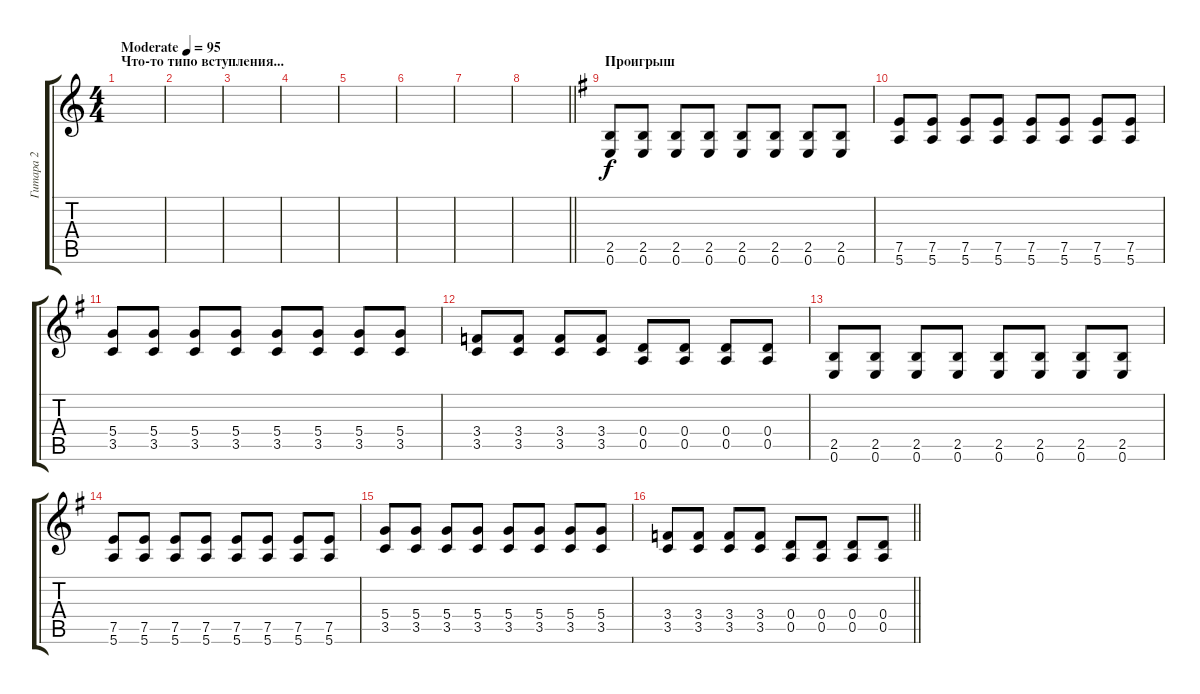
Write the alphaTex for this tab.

\track ("Гитара 2" "Гитара 2") {instrument overdrivenguitar}
\staff {score tabs}
\tuning (E4 B3 G3 D3 A2 E2) {hide}
\ts (4 4)
\section ("" "Что-то типо вступления...")
\tempo (95 "Moderate")
\clef g2
\ks c
|
|
|
|
|
|
|
\barLineRight lightlight
|
\section ("" "Проигрыш")
\ks eminor
(2.5 0.6).8 (2.5 0.6).8 (2.5 0.6).8 (2.5 0.6).8 (2.5 0.6).8 (2.5 0.6).8 (2.5 0.6).8 (2.5 0.6).8 |
(7.5 5.6).8 (7.5 5.6).8 (7.5 5.6).8 (7.5 5.6).8 (7.5 5.6).8 (7.5 5.6).8 (7.5 5.6).8 (7.5 5.6).8 |
(5.4 3.5).8 (5.4 3.5).8 (5.4 3.5).8 (5.4 3.5).8 (5.4 3.5).8 (5.4 3.5).8 (5.4 3.5).8 (5.4 3.5).8 |
(3.4 3.5).8 (3.4 3.5).8 (3.4 3.5).8 (3.4 3.5).8 (0.4 0.5).8 (0.4 0.5).8 (0.4 0.5).8 (0.4 0.5).8 |
(2.5 0.6).8 (2.5 0.6).8 (2.5 0.6).8 (2.5 0.6).8 (2.5 0.6).8 (2.5 0.6).8 (2.5 0.6).8 (2.5 0.6).8 |
(7.5 5.6).8 (7.5 5.6).8 (7.5 5.6).8 (7.5 5.6).8 (7.5 5.6).8 (7.5 5.6).8 (7.5 5.6).8 (7.5 5.6).8 |
(5.4 3.5).8 (5.4 3.5).8 (5.4 3.5).8 (5.4 3.5).8 (5.4 3.5).8 (5.4 3.5).8 (5.4 3.5).8 (5.4 3.5).8 |
\barLineRight lightlight
(3.4 3.5).8 (3.4 3.5).8 (3.4 3.5).8 (3.4 3.5).8 (0.4 0.5).8 (0.4 0.5).8 (0.4 0.5).8 (0.4 0.5).8
